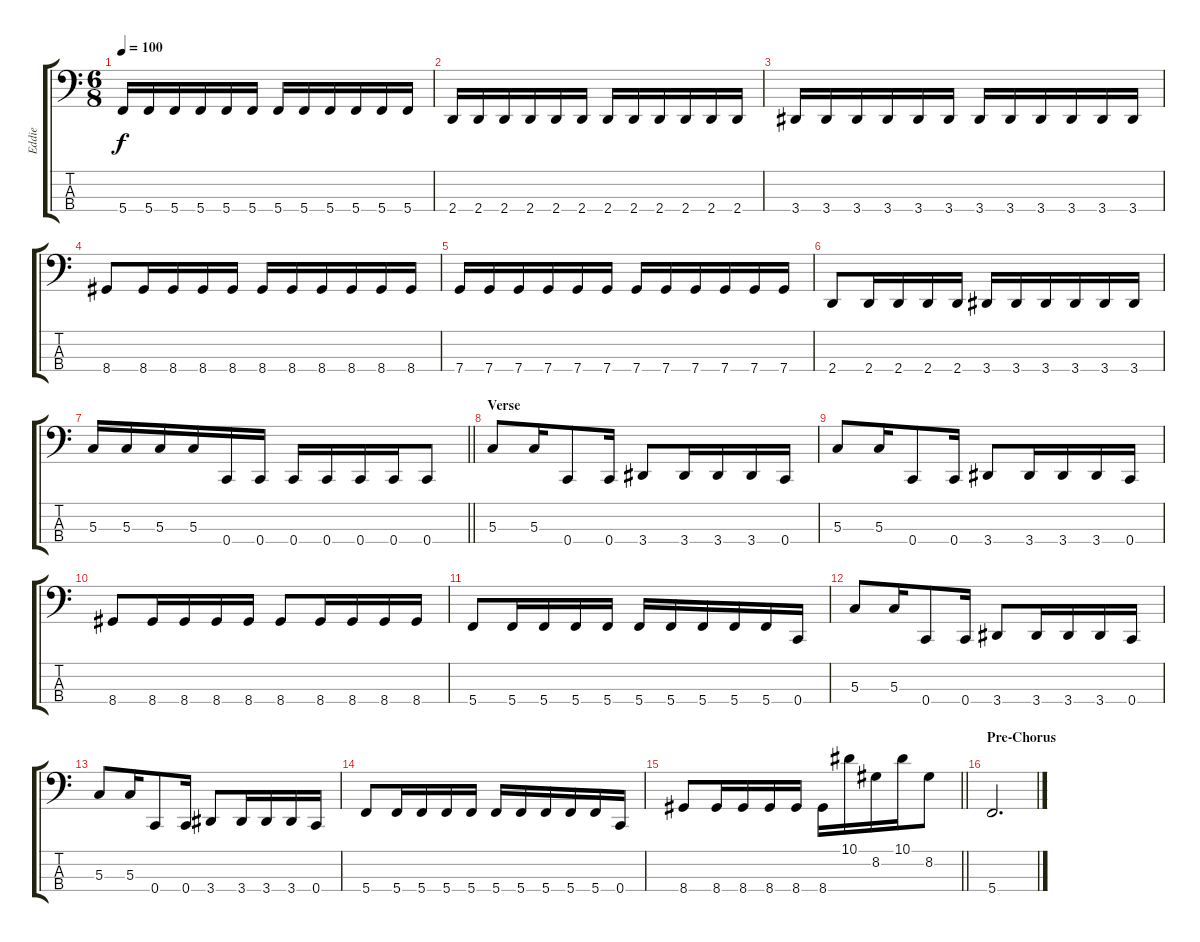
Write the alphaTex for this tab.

\track ("Eddie" "Eddie") {instrument electricbasspick}
\staff {score tabs}
\tuning (F2 C2 G1 C1) {hide}
\ts (6 8)
\tempo 100
\clef f4
\ks c
5.4.16{dy f} 5.4.16 5.4.16 5.4.16 5.4.16 5.4.16 5.4.16 5.4.16 5.4.16 5.4.16 5.4.16 5.4.16 |
2.4.16 2.4.16 2.4.16 2.4.16 2.4.16 2.4.16 2.4.16 2.4.16 2.4.16 2.4.16 2.4.16 2.4.16 |
3.4.16 3.4.16 3.4.16 3.4.16 3.4.16 3.4.16 3.4.16 3.4.16 3.4.16 3.4.16 3.4.16 3.4.16 |
8.4.8 8.4.16 8.4.16 8.4.16 8.4.16 8.4.16 8.4.16 8.4.16 8.4.16 8.4.16 8.4.16 |
7.4.16 7.4.16 7.4.16 7.4.16 7.4.16 7.4.16 7.4.16 7.4.16 7.4.16 7.4.16 7.4.16 7.4.16 |
2.4.8 2.4.16 2.4.16 2.4.16 2.4.16 3.4.16 3.4.16 3.4.16 3.4.16 3.4.16 3.4.16 |
\barLineRight lightlight
5.3.16 5.3.16 5.3.16 5.3.16 0.4.16 0.4.16 0.4.16 0.4.16 0.4.16 0.4.16 0.4.8 |
\section ("" "Verse")
5.3.8 5.3.16 0.4.8 0.4.16 3.4.8 3.4.16 3.4.16 3.4.16 0.4.16 |
5.3.8 5.3.16 0.4.8 0.4.16 3.4.8 3.4.16 3.4.16 3.4.16 0.4.16 |
8.4.8 8.4.16 8.4.16 8.4.16 8.4.16 8.4.8 8.4.16 8.4.16 8.4.16 8.4.16 |
5.4.8 5.4.16 5.4.16 5.4.16 5.4.16 5.4.16 5.4.16 5.4.16 5.4.16 5.4.16 0.4.16 |
5.3.8 5.3.16 0.4.8 0.4.16 3.4.8 3.4.16 3.4.16 3.4.16 0.4.16 |
5.3.8 5.3.16 0.4.8 0.4.16 3.4.8 3.4.16 3.4.16 3.4.16 0.4.16 |
5.4.8 5.4.16 5.4.16 5.4.16 5.4.16 5.4.16 5.4.16 5.4.16 5.4.16 5.4.16 0.4.16 |
\barLineRight lightlight
8.4.8 8.4.16 8.4.16 8.4.16 8.4.16 8.4.16 10.1.16 8.2.16 10.1.16 8.2.8 |
\section ("" "Pre-Chorus")
5.4.2{d}
